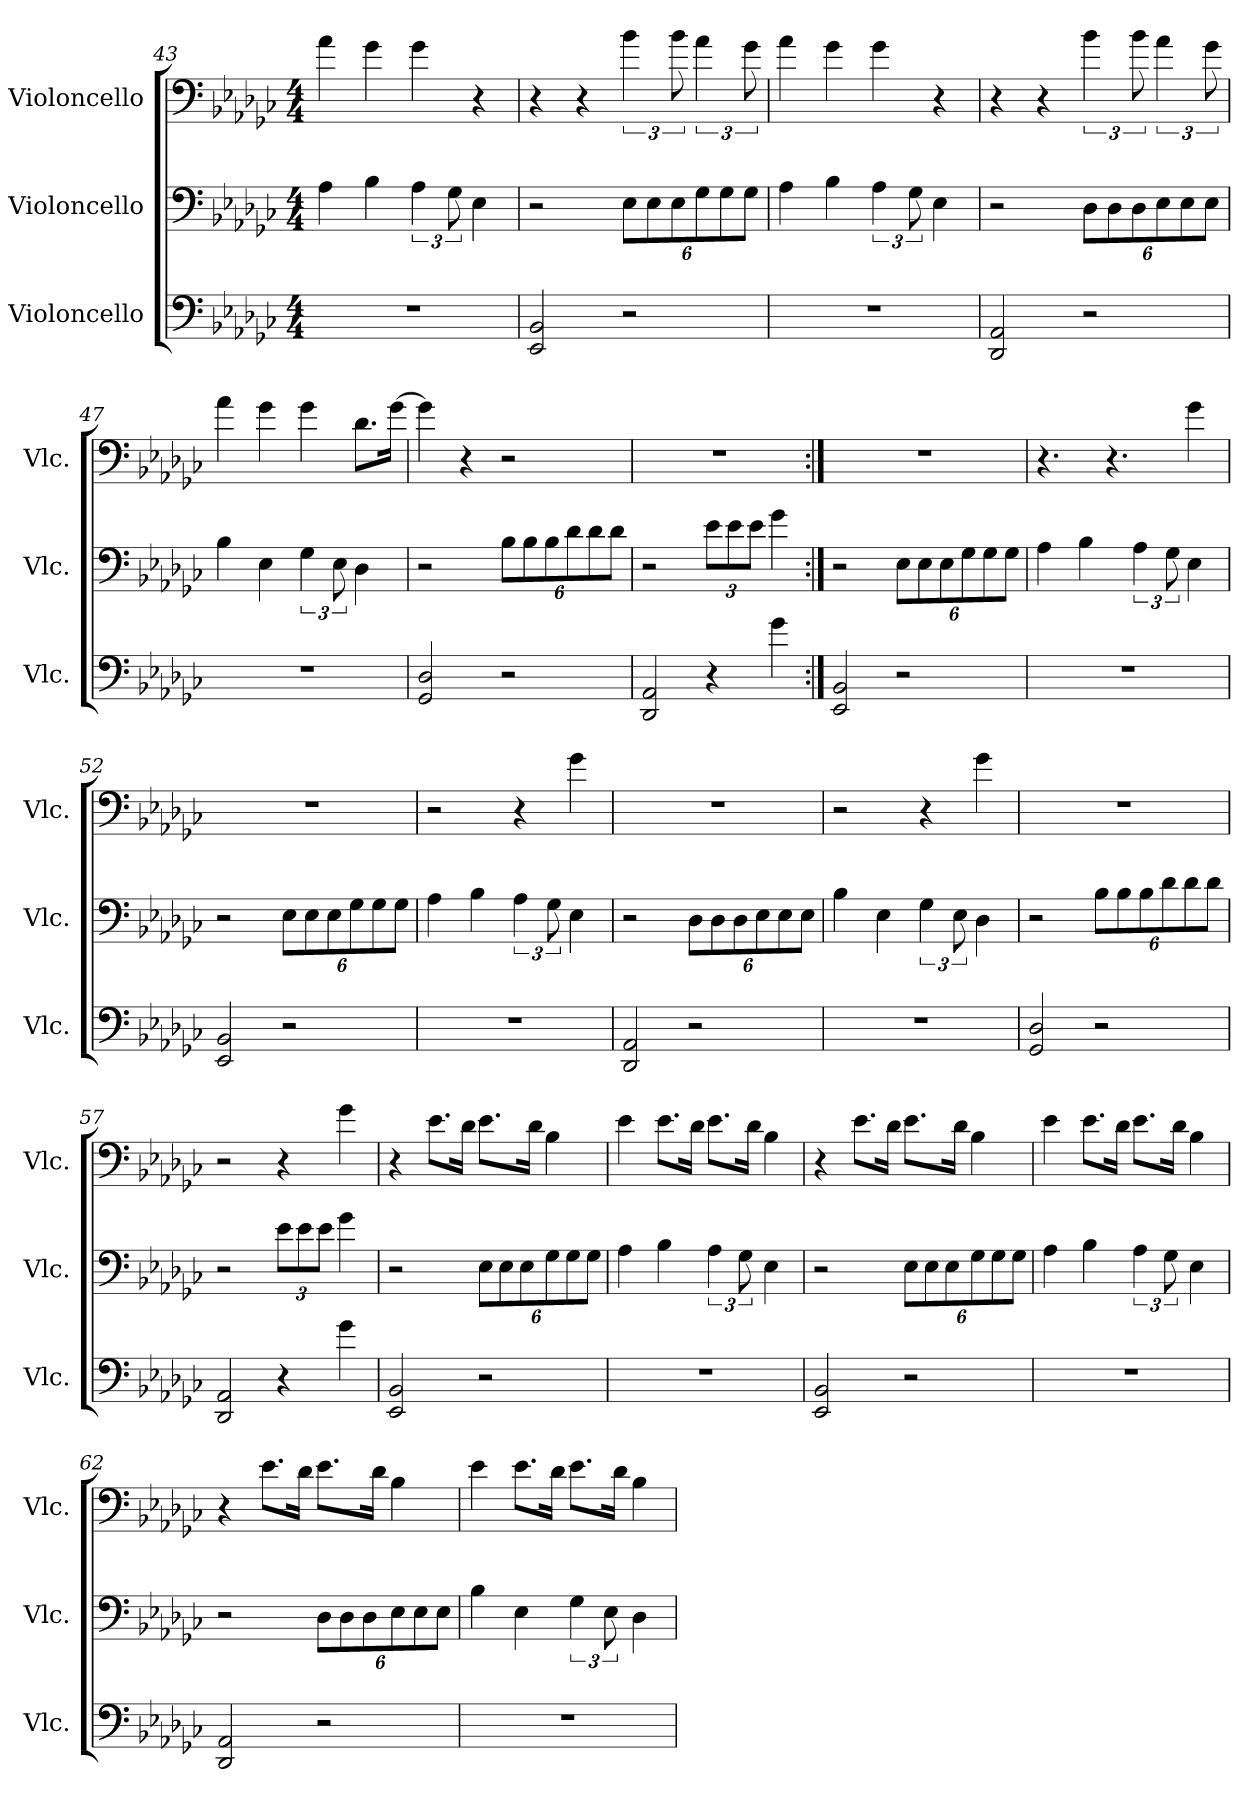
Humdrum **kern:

**kern	**kern	**kern
*part3	*part2	*part1
*staff3	*staff2	*staff1
*I"Violoncello	*I"Violoncello	*I"Violoncello
*I'Vlc.	*I'Vlc.	*I'Vlc.
*clefF4	*clefF4	*clefF4
*k[b-e-a-d-g-c-]	*k[b-e-a-d-g-c-]	*k[b-e-a-d-g-c-]
*G-:	*G-:	*G-:
*M4/4	*M4/4	*M4/4
=43	=43	=43
1r	4A-\	4a-\
.	4B-\	4g-\
.	6A-\	4g-\
.	12G-\	.
.	4E-\	4r
=44	=44	=44
2EE-/ 2BB-/	2r	4r
.	.	4r
*	*Xbrackettup	*
2r	12E-\L	6b-\
.	12E-\	.
.	12E-\	12b-\
.	12G-\	6a-\
.	12G-\	.
.	12G-\J	12g-\
=45	=45	=45
1r	4A-\	4a-\
.	4B-\	4g-\
*	*brackettup	*
.	6A-\	4g-\
.	12G-\	.
.	4E-\	4r
!!LO:LB:g=z
=46	=46	=46
2DD-/ 2AA-/	2r	4r
.	.	4r
*	*Xbrackettup	*
2r	12D-\L	6b-\
.	12D-\	.
.	12D-\	12b-\
.	12E-\	6a-\
.	12E-\	.
.	12E-\J	12g-\
=47	=47	=47
1r	4B-\	4a-\
.	4E-\	4g-\
*	*brackettup	*
.	6G-\	4g-\
.	12E-\	.
.	4D-\	8.d-\L
.	.	[16g-\Jk
=48	=48	=48
2GG-/ 2D-/	2r	4g-\]
.	.	4r
*	*Xbrackettup	*
2r	12B-\L	2r
.	12B-\	.
.	12B-\	.
.	12d-\	.
.	12d-\	.
.	12d-\J	.
=49	=49	=49
2DD-/ 2AA-/	2r	1r
4r	12e-\L	.
.	12e-\	.
.	12e-\J	.
4g-\	4g-\	.
=50:|!	=50:|!	=50:|!
2EE-/ 2BB-/	2r	1r
2r	12E-\L	.
.	12E-\	.
.	12E-\	.
.	12G-\	.
.	12G-\	.
.	12G-\J	.
!!LO:LB:g=z
=51	=51	=51
1r	4A-\	4.r
.	4B-\	.
.	.	4.r
*	*brackettup	*
.	6A-\	.
.	12G-\	.
.	4E-\	4g-\
=52	=52	=52
2EE-/ 2BB-/	2r	1r
*	*Xbrackettup	*
2r	12E-\L	.
.	12E-\	.
.	12E-\	.
.	12G-\	.
.	12G-\	.
.	12G-\J	.
=53	=53	=53
1r	4A-\	2r
.	4B-\	.
*	*brackettup	*
.	6A-\	4r
.	12G-\	.
.	4E-\	4g-\
=54	=54	=54
2DD-/ 2AA-/	2r	1r
*	*Xbrackettup	*
2r	12D-\L	.
.	12D-\	.
.	12D-\	.
.	12E-\	.
.	12E-\	.
.	12E-\J	.
=55	=55	=55
1r	4B-\	2r
.	4E-\	.
*	*brackettup	*
.	6G-\	4r
.	12E-\	.
.	4D-\	4g-\
=56	=56	=56
2GG-/ 2D-/	2r	1r
*	*Xbrackettup	*
2r	12B-\L	.
.	12B-\	.
.	12B-\	.
.	12d-\	.
.	12d-\	.
.	12d-\J	.
!!LO:LB:g=z
=57	=57	=57
2DD-/ 2AA-/	2r	2r
4r	12e-\L	4r
.	12e-\	.
.	12e-\J	.
4g-\	4g-\	4g-\
=58	=58	=58
2EE-/ 2BB-/	2r	4r
.	.	8.e-\L
.	.	16d-\Jk
2r	12E-\L	8.e-\L
.	12E-\	.
.	12E-\	.
.	.	16d-\Jk
.	12G-\	4B-\
.	12G-\	.
.	12G-\J	.
=59	=59	=59
1r	4A-\	4e-\
.	4B-\	8.e-\L
.	.	16d-\Jk
*	*brackettup	*
.	6A-\	8.e-\L
.	12G-\	.
.	.	16d-\Jk
.	4E-\	4B-\
=60	=60	=60
2EE-/ 2BB-/	2r	4r
.	.	8.e-\L
.	.	16d-\Jk
*	*Xbrackettup	*
2r	12E-\L	8.e-\L
.	12E-\	.
.	12E-\	.
.	.	16d-\Jk
.	12G-\	4B-\
.	12G-\	.
.	12G-\J	.
=61	=61	=61
1r	4A-\	4e-\
.	4B-\	8.e-\L
.	.	16d-\Jk
*	*brackettup	*
.	6A-\	8.e-\L
.	12G-\	.
.	.	16d-\Jk
.	4E-\	4B-\
!!LO:PB:g=z
=62	=62	=62
2DD-/ 2AA-/	2r	4r
.	.	8.e-\L
.	.	16d-\Jk
*	*Xbrackettup	*
2r	12D-\L	8.e-\L
.	12D-\	.
.	12D-\	.
.	.	16d-\Jk
.	12E-\	4B-\
.	12E-\	.
.	12E-\J	.
=63	=63	=63
1r	4B-\	4e-\
.	4E-\	8.e-\L
.	.	16d-\Jk
*	*brackettup	*
.	6G-\	8.e-\L
.	12E-\	.
.	.	16d-\Jk
.	4D-\	4B-\
=	=	=
*-	*-	*-
